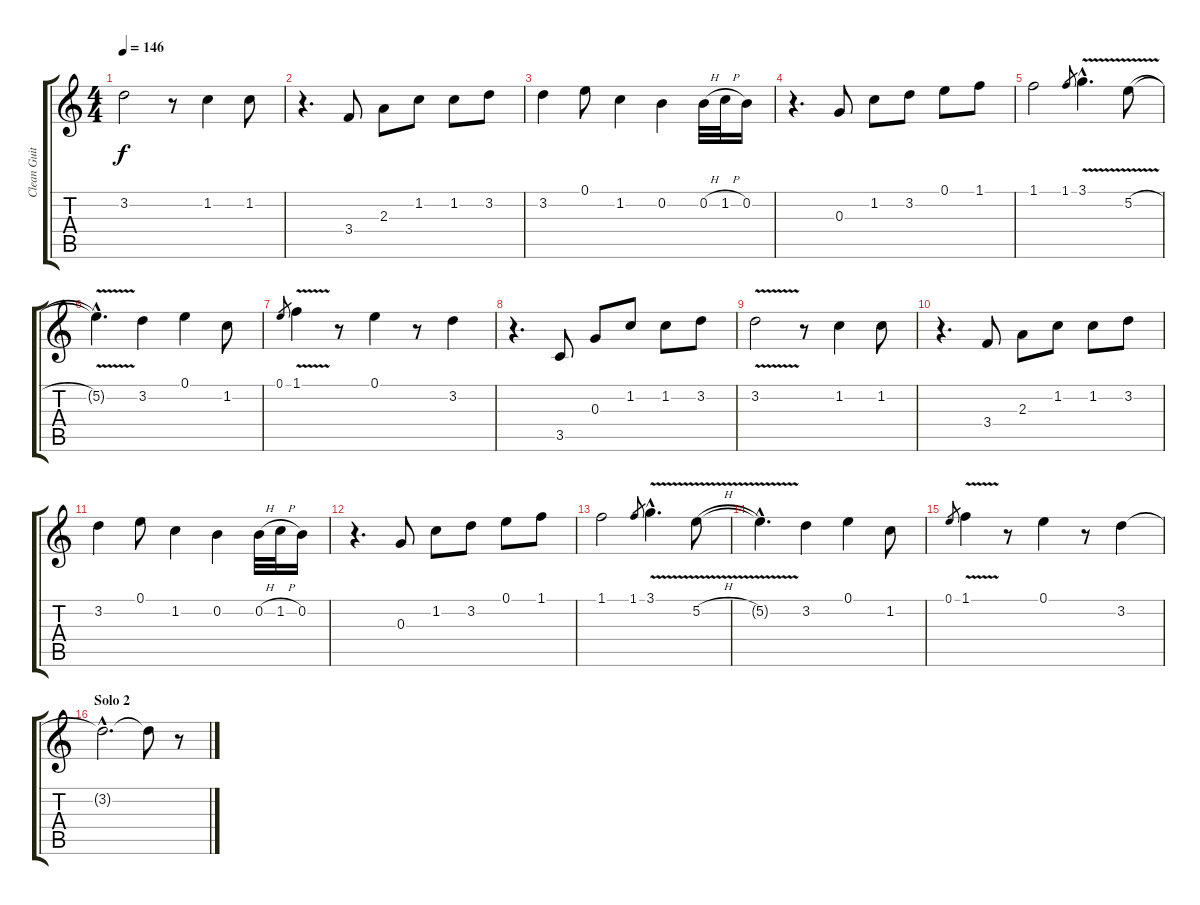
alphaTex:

\track ("Clean Guitar" "Clean Guit") {instrument acousticguitarsteel}
\staff {score tabs}
\tuning (E4 B3 G3 D3 A2 E2) {hide}
\ts (4 4)
\tempo 146
\clef g2
\ks c
3.2{t}.2{dy f} r.8 1.2.4 1.2.8 |
r.4{d} 3.4.8 2.3.8 1.2.8 1.2.8 3.2.8 |
3.2.4 0.1.8 1.2.4 0.2.4 0.2{h}.32 1.2{h}.32 0.2.16 |
r.4{d} 0.3.8 1.2.8 3.2.8 0.1.8 1.1.8 |
1.1.2 1.1.8{gr} 3.1{v hac}.4{d} 5.2{v h}.8 |
5.2{hac t}.4{d} 3.2.4 0.1.4 1.2.8 |
0.1.8{gr} 1.1{v}.4 r.8 0.1.4 r.8 3.2.4 |
r.4{d} 3.5.8 0.3.8 1.2.8 1.2.8 3.2.8 |
3.2{v}.2 r.8 1.2.4 1.2.8 |
r.4{d} 3.4.8 2.3.8 1.2.8 1.2.8 3.2.8 |
3.2.4 0.1.8 1.2.4 0.2.4 0.2{h}.32 1.2{h}.32 0.2.16 |
r.4{d} 0.3.8 1.2.8 3.2.8 0.1.8 1.1.8 |
1.1.2 1.1.8{gr} 3.1{v hac}.4{d} 5.2{v h}.8 |
5.2{hac t}.4{d} 3.2.4 0.1.4 1.2.8 |
0.1.8{gr} 1.1{v}.4 r.8 0.1.4 r.8 3.2.4 |
\section ("" "Solo 2")
3.2{hac t}.2{d} 3.2{t}.8 r.8
